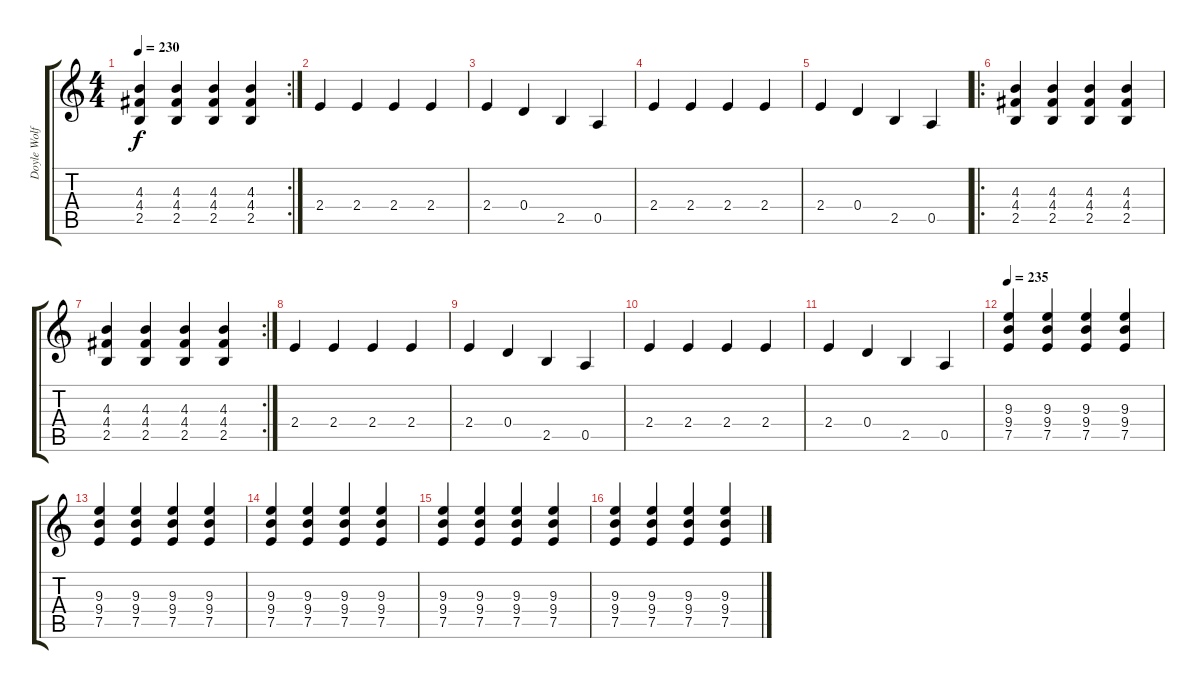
\track ("Doyle Wolfgang" "Doyle Wolf") {instrument overdrivenguitar}
\staff {score tabs}
\tuning (E4 B3 G3 D3 A2 E2) {hide}
\rc 2
\ts (4 4)
\tempo 230
\clef g2
\ks c
(4.3 4.4 2.5).4{dy f} (4.3 4.4 2.5).4 (4.3 4.4 2.5).4 (4.3 4.4 2.5).4 |
2.4.4 2.4.4 2.4.4 2.4.4 |
2.4.4 0.4.4 2.5.4 0.5.4 |
2.4.4 2.4.4 2.4.4 2.4.4 |
2.4.4 0.4.4 2.5.4 0.5.4 |
\ro
(4.3 4.4 2.5).4 (4.3 4.4 2.5).4 (4.3 4.4 2.5).4 (4.3 4.4 2.5).4 |
\rc 2
(4.3 4.4 2.5).4 (4.3 4.4 2.5).4 (4.3 4.4 2.5).4 (4.3 4.4 2.5).4 |
2.4.4 2.4.4 2.4.4 2.4.4 |
2.4.4 0.4.4 2.5.4 0.5.4 |
2.4.4 2.4.4 2.4.4 2.4.4 |
2.4.4 0.4.4 2.5.4 0.5.4 |
\tempo 235
(9.3 9.4 7.5).4 (9.3 9.4 7.5).4 (9.3 9.4 7.5).4 (9.3 9.4 7.5).4 |
(9.3 9.4 7.5).4 (9.3 9.4 7.5).4 (9.3 9.4 7.5).4 (9.3 9.4 7.5).4 |
(9.3 9.4 7.5).4 (9.3 9.4 7.5).4 (9.3 9.4 7.5).4 (9.3 9.4 7.5).4 |
(9.3 9.4 7.5).4 (9.3 9.4 7.5).4 (9.3 9.4 7.5).4 (9.3 9.4 7.5).4 |
(9.3 9.4 7.5).4 (9.3 9.4 7.5).4 (9.3 9.4 7.5).4 (9.3 9.4 7.5).4
